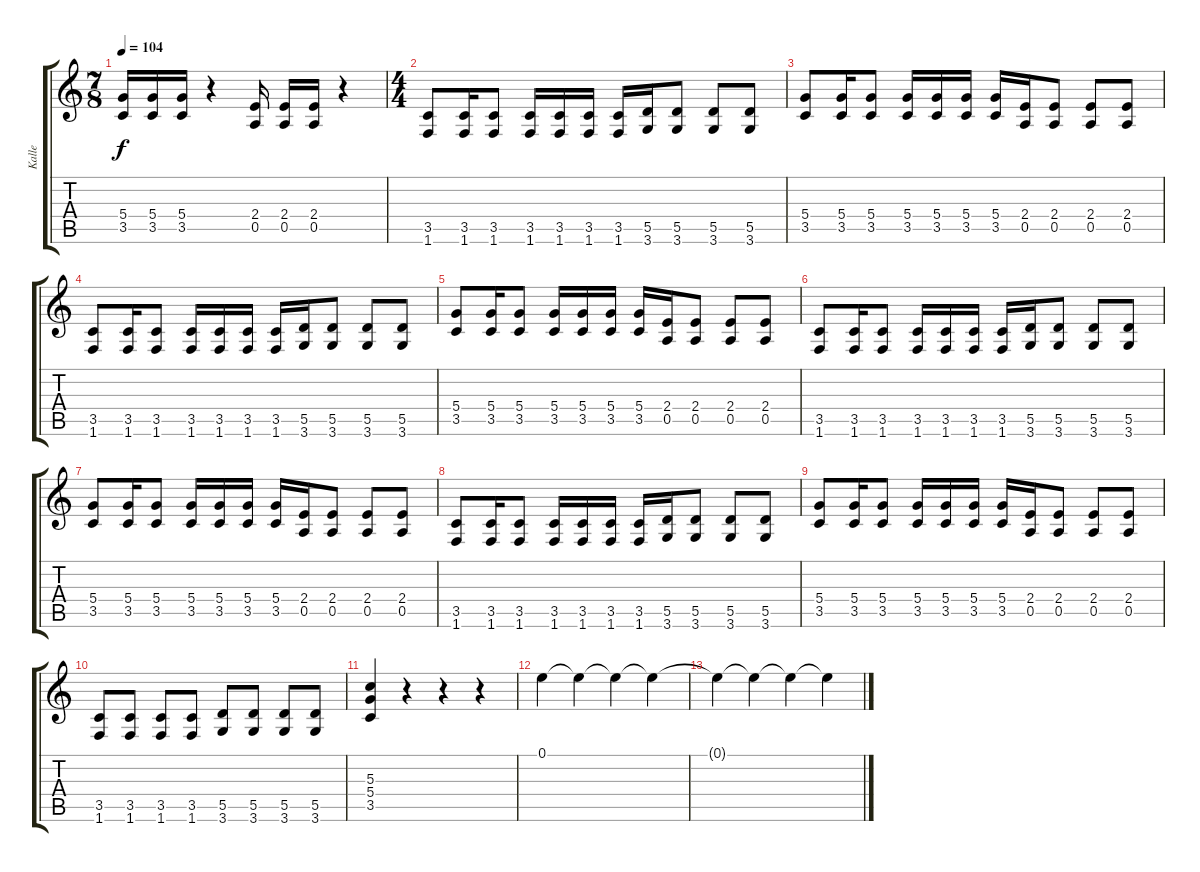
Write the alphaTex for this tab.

\track ("Kalle" "Kalle") {instrument distortionguitar}
\staff {score tabs}
\tuning (E4 B3 G3 D3 A2 E2) {hide}
\ts (7 8)
\tempo 104
\clef g2
\ks c
(5.4 3.5).16{dy f} (5.4 3.5).16 (5.4 3.5).16 r.4 (2.4 0.5).16 (2.4 0.5).16 (2.4 0.5).16 r.4 |
\ts (4 4)
(3.5 1.6).8 (3.5 1.6).16 (3.5 1.6).8 (3.5 1.6).16 (3.5 1.6).16 (3.5 1.6).16 (3.5 1.6).16 (5.5 3.6).16 (5.5 3.6).8 (5.5 3.6).8 (5.5 3.6).8 |
(5.4 3.5).8 (5.4 3.5).16 (5.4 3.5).8 (5.4 3.5).16 (5.4 3.5).16 (5.4 3.5).16 (5.4 3.5).16 (2.4 0.5).16 (2.4 0.5).8 (2.4 0.5).8 (2.4 0.5).8 |
(3.5 1.6).8 (3.5 1.6).16 (3.5 1.6).8 (3.5 1.6).16 (3.5 1.6).16 (3.5 1.6).16 (3.5 1.6).16 (5.5 3.6).16 (5.5 3.6).8 (5.5 3.6).8 (5.5 3.6).8 |
(5.4 3.5).8 (5.4 3.5).16 (5.4 3.5).8 (5.4 3.5).16 (5.4 3.5).16 (5.4 3.5).16 (5.4 3.5).16 (2.4 0.5).16 (2.4 0.5).8 (2.4 0.5).8 (2.4 0.5).8 |
(3.5 1.6).8 (3.5 1.6).16 (3.5 1.6).8 (3.5 1.6).16 (3.5 1.6).16 (3.5 1.6).16 (3.5 1.6).16 (5.5 3.6).16 (5.5 3.6).8 (5.5 3.6).8 (5.5 3.6).8 |
(5.4 3.5).8 (5.4 3.5).16 (5.4 3.5).8 (5.4 3.5).16 (5.4 3.5).16 (5.4 3.5).16 (5.4 3.5).16 (2.4 0.5).16 (2.4 0.5).8 (2.4 0.5).8 (2.4 0.5).8 |
(3.5 1.6).8 (3.5 1.6).16 (3.5 1.6).8 (3.5 1.6).16 (3.5 1.6).16 (3.5 1.6).16 (3.5 1.6).16 (5.5 3.6).16 (5.5 3.6).8 (5.5 3.6).8 (5.5 3.6).8 |
(5.4 3.5).8 (5.4 3.5).16 (5.4 3.5).8 (5.4 3.5).16 (5.4 3.5).16 (5.4 3.5).16 (5.4 3.5).16 (2.4 0.5).16 (2.4 0.5).8 (2.4 0.5).8 (2.4 0.5).8 |
(3.5 1.6).8 (3.5 1.6).8 (3.5 1.6).8 (3.5 1.6).8 (5.5 3.6).8 (5.5 3.6).8 (5.5 3.6).8 (5.5 3.6).8 |
(5.3 5.4 3.5).4 r.4 r.4 r.4 |
0.1.4 0.1{t}.4 0.1{t}.4 0.1{t}.4 |
0.1{t}.4 0.1{t}.4 0.1{t}.4 0.1{t}.4
